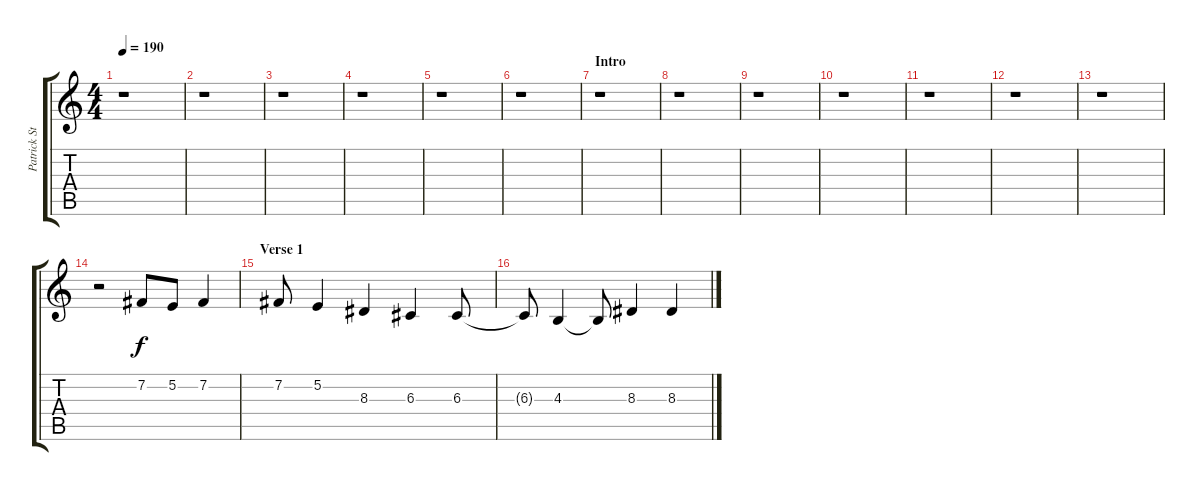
\track ("Patrick Stump (Lead Vocal and Harmonies)" "Patrick St") {instrument clarinet}
\staff {score tabs}
\tuning (E4 B3 G3 D3 A2 E2) {hide}
\ts (4 4)
\tempo 190
\clef g2
\ks c
r.1{dy f instrument clarinet} |
r.1 |
r.1 |
r.1 |
r.1 |
r.1 |
\section ("" "Intro")
r.1 |
r.1 |
r.1 |
r.1 |
r.1 |
r.1 |
r.1 |
r.2 7.2.8 5.2.8 7.2.4 |
\section ("" "Verse 1")
7.2.8 5.2.4 8.3.4 6.3.4 6.3.8 |
6.3{t}.8 4.3.4 4.3{t}.8 8.3.4 8.3.4
